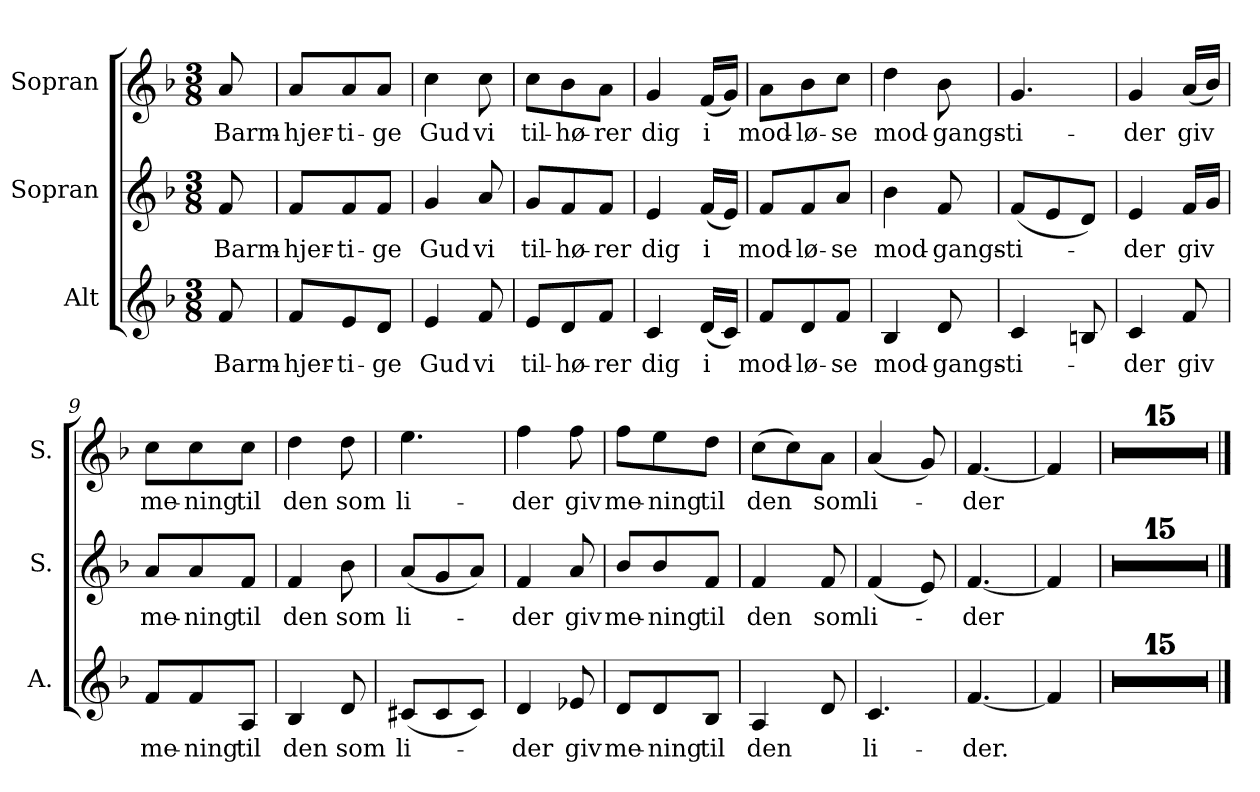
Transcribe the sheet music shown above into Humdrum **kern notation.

**kern	**text	**kern	**text	**kern	**text
*part3	*part3	*part2	*part2	*part1	*part1
*staff3	*staff3	*staff2	*staff2	*staff1	*staff1
*I"Alt	*	*I"Sopran	*	*I"Sopran	*
*I'A.	*	*I'S.	*	*I'S.	*
*clefG2	*	*clefG2	*	*clefG2	*
*k[b-]	*	*k[b-]	*	*k[b-]	*
*M3/8	*	*M3/8	*	*M3/8	*
=	=	=	=	=	=
!	!LO:LY:b	!	!LO:LY:b	!	!LO:LY:b
8f/	Barm-	8f/	Barm-	8a/	Barm-
=1	=1	=1	=1	=1	=1
!	!LO:LY:b	!	!LO:LY:b	!	!LO:LY:b
8f/L	-hjer-	8f/L	-hjer-	8a/L	-hjer-
!	!LO:LY:b	!	!LO:LY:b	!	!LO:LY:b
8e/	-ti-	8f/	-ti-	8a/	-ti-
!	!LO:LY:b	!	!LO:LY:b	!	!LO:LY:b
8d/J	-ge	8f/J	-ge	8a/J	-ge
=2	=2	=2	=2	=2	=2
!	!LO:LY:b	!	!LO:LY:b	!	!LO:LY:b
4e/	Gud	4g/	Gud	4cc\	Gud
!	!LO:LY:b	!	!LO:LY:b	!	!LO:LY:b
8f/	vi	8a/	vi	8cc\	vi
=3	=3	=3	=3	=3	=3
!	!LO:LY:b	!	!LO:LY:b	!	!LO:LY:b
8e/L	til-	8g/L	til-	8cc\L	til-
!	!LO:LY:b	!	!LO:LY:b	!	!LO:LY:b
8d/	-hø-	8f/	-hø-	8b-\	-hø-
!	!LO:LY:b	!	!LO:LY:b	!	!LO:LY:b
8f/J	-rer	8f/J	-rer	8a\J	-rer
=4	=4	=4	=4	=4	=4
!	!LO:LY:b	!	!LO:LY:b	!	!LO:LY:b
4c/	dig	4e/	dig	4g/	dig
!	!LO:LY:b	!	!LO:LY:b	!	!LO:LY:b
(<16d/LL	i	(<16f/LL	i	(<16f/LL	i
16c/JJ)	.	16e/JJ)	.	16g/JJ)	.
=5	=5	=5	=5	=5	=5
!	!LO:LY:b	!	!LO:LY:b	!	!LO:LY:b
8f/L	mod-	8f/L	mod-	8a\L	mod-
!	!LO:LY:b	!	!LO:LY:b	!	!LO:LY:b
8d/	-lø-	8f/	-lø-	8b-\	-lø-
!	!LO:LY:b	!	!LO:LY:b	!	!LO:LY:b
8f/J	-se	8a/J	-se	8cc\J	-se
=6	=6	=6	=6	=6	=6
!	!LO:LY:b	!	!LO:LY:b	!	!LO:LY:b
4B-/	mod-	4b-\	mod-	4dd\	mod-
!	!LO:LY:b	!	!LO:LY:b	!	!LO:LY:b
8d/	-gangs-	8f/	-gangs-	8b-\	-gangs-
=7	=7	=7	=7	=7	=7
!	!LO:LY:b	!	!LO:LY:b	!	!LO:LY:b
4c/	-ti-	(<8f/L	-ti-	4.g/	-ti-
.	.	8e/	.	.	.
8Bn/	.	8d/J)	.	.	.
!!LO:LB:g=z
=8	=8	=8	=8	=8	=8
!	!LO:LY:b	!	!LO:LY:b	!	!LO:LY:b
4c/	-der	4e/	-der	4g/	-der
!	!LO:LY:b	!	!LO:LY:b	!	!LO:LY:b
8f/	giv	16f/LL	giv	(<16a/LL	giv
.	.	16g/JJ	.	16b-/JJ)	.
=9	=9	=9	=9	=9	=9
!	!LO:LY:b	!	!LO:LY:b	!	!LO:LY:b
8f/L	me-	8a/L	me-	8cc\L	me-
!	!LO:LY:b	!	!LO:LY:b	!	!LO:LY:b
8f/	-ning	8a/	-ning	8cc\	-ning
!	!LO:LY:b	!	!LO:LY:b	!	!LO:LY:b
8A/J	til	8f/J	til	8cc\J	til
=10	=10	=10	=10	=10	=10
!	!LO:LY:b	!	!LO:LY:b	!	!LO:LY:b
4B-/	den	4f/	den	4dd\	den
!	!LO:LY:b	!	!LO:LY:b	!	!LO:LY:b
8d/	som	8b-\	som	8dd\	som
=11	=11	=11	=11	=11	=11
!	!LO:LY:b	!	!LO:LY:b	!	!LO:LY:b
(<8c#X/L	li-	(<8a/L	li-	4.ee\	li-
8c#/	.	8g/	.	.	.
8c#/J)	.	8a/J)	.	.	.
=12	=12	=12	=12	=12	=12
!	!LO:LY:b	!	!LO:LY:b	!	!LO:LY:b
4d/	-der	4f/	-der	4ff\	-der
!	!LO:LY:b	!	!LO:LY:b	!	!LO:LY:b
8e-X/	giv	8a/	giv	8ff\	giv
=13	=13	=13	=13	=13	=13
!	!LO:LY:b	!	!LO:LY:b	!	!LO:LY:b
8d/L	me-	8b-/L	me-	8ff\L	me-
!	!LO:LY:b	!	!LO:LY:b	!	!LO:LY:b
8d/	-ning	8b-/	-ning	8ee\	-ning
!	!LO:LY:b	!	!LO:LY:b	!	!LO:LY:b
8B-/J	til	8f/J	til	8dd\J	til
=14	=14	=14	=14	=14	=14
!	!LO:LY:b	!	!LO:LY:b	!	!LO:LY:b
4A/	den	4f/	den	(>8cc\L	den
.	.	.	.	8cc\)	.
!	!	!	!LO:LY:b	!	!LO:LY:b
8d/	.	8f/	som	8a\J	som
=15	=15	=15	=15	=15	=15
!	!LO:LY:b	!	!LO:LY:b	!	!LO:LY:b
4.c/	li-	(<4f/	li-	(<4a/	li-
.	.	8e/)	.	8g/)	.
=16	=16	=16	=16	=16	=16
!	!LO:LY:b	!	!LO:LY:b	!	!LO:LY:b
[4.f/	-der.	[4.f/	-der	[4.f/	-der
=17	=17	=17	=17	=17	=17
4f/]	.	4f/]	.	4f/]	.
!!LO:LB:g=z
=18	=18	=18	=18	=18	=18
4.r	.	4.r	.	4.r	.
=19	=19	=19	=19	=19	=19
4.r	.	4.r	.	4.r	.
=20	=20	=20	=20	=20	=20
4.r	.	4.r	.	4.r	.
=21	=21	=21	=21	=21	=21
4.r	.	4.r	.	4.r	.
=22	=22	=22	=22	=22	=22
4.r	.	4.r	.	4.r	.
=23	=23	=23	=23	=23	=23
4.r	.	4.r	.	4.r	.
=24	=24	=24	=24	=24	=24
4.r	.	4.r	.	4.r	.
=25	=25	=25	=25	=25	=25
4.r	.	4.r	.	4.r	.
=26	=26	=26	=26	=26	=26
4.r	.	4.r	.	4.r	.
=27	=27	=27	=27	=27	=27
4.r	.	4.r	.	4.r	.
=28	=28	=28	=28	=28	=28
4.r	.	4.r	.	4.r	.
=29	=29	=29	=29	=29	=29
4.r	.	4.r	.	4.r	.
=30	=30	=30	=30	=30	=30
4.r	.	4.r	.	4.r	.
=31	=31	=31	=31	=31	=31
4.r	.	4.r	.	4.r	.
=32	=32	=32	=32	=32	=32
4.r	.	4.r	.	4.r	.
==	==	==	==	==	==
*-	*-	*-	*-	*-	*-
